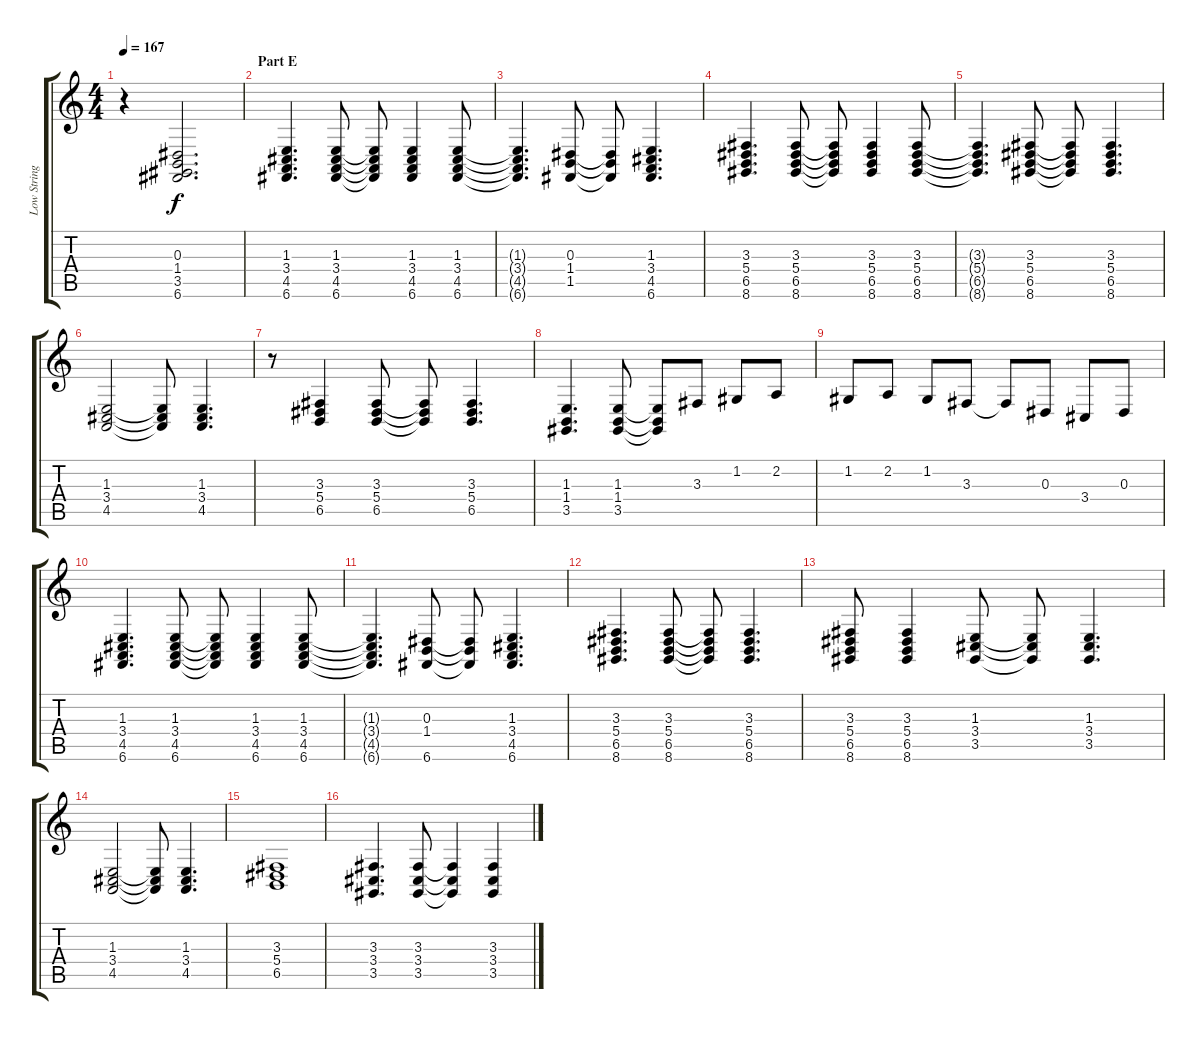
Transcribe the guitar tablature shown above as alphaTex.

\track ("Low Strings" "Low String") {mute instrument stringensemble1}
\staff {score tabs}
\tuning (C4 G3 Eb3 Bb2 F2 C2) {hide}
\ts (4 4)
\tempo 167
\clef g2
\ks c
r.4{dy f} (0.3 1.4 3.5 6.6).2{d} |
\section ("" "Part E")
(1.3 3.4 4.5 6.6).4{d} (1.3 3.4 4.5 6.6).8 (1.3{t} 3.4{t} 4.5{t} 6.6{t}).8 (1.3 3.4 4.5 6.6).4 (1.3 3.4 4.5 6.6).8 |
(1.3{t} 3.4{t} 4.5{t} 6.6{t}).4{d} (0.3 1.4 1.5).8 (0.3{t} 1.4{t} 1.5{t}).8 (1.3 3.4 4.5 6.6).4{d} |
(3.3 5.4 6.5 8.6).4{d} (3.3 5.4 6.5 8.6).8 (3.3{t} 5.4{t} 6.5{t} 8.6{t}).8 (3.3 5.4 6.5 8.6).4 (3.3 5.4 6.5 8.6).8 |
(3.3{t} 5.4{t} 6.5{t} 8.6{t}).4{d} (3.3 5.4 6.5 8.6).8 (3.3{t} 5.4{t} 6.5{t} 8.6{t}).8 (3.3 5.4 6.5 8.6).4{d} |
(1.3 3.4 4.5).2 (1.3{t} 3.4{t} 4.5{t}).8 (1.3 3.4 4.5).4{d} |
r.8 (3.3 5.4 6.5).4 (3.3 5.4 6.5).8 (3.3{t} 5.4{t} 6.5{t}).8 (3.3 5.4 6.5).4{d} |
(1.3 1.4 3.5).4{d} (1.3 1.4 3.5).8 (1.3{t} 1.4{t} 3.5{t}).8 3.3.8 1.2.8 2.2.8 |
1.2.8 2.2.8 1.2.8 3.3.8 3.3{t}.8 0.3.8 3.4.8 0.3.8 |
(1.3 3.4 4.5 6.6).4{d} (1.3 3.4 4.5 6.6).8 (1.3{t} 3.4{t} 4.5{t} 6.6{t}).8 (1.3 3.4 4.5 6.6).4 (1.3 3.4 4.5 6.6).8 |
(1.3{t} 3.4{t} 4.5{t} 6.6{t}).4{d} (0.3 1.4 6.6).8 (0.3{t} 1.4{t} 6.6{t}).8 (1.3 3.4 4.5 6.6).4{d} |
(3.3 5.4 6.5 8.6).4{d} (3.3 5.4 6.5 8.6).8 (3.3{t} 5.4{t} 6.5{t} 8.6{t}).8 (3.3 5.4 6.5 8.6).4{d} |
(3.3 5.4 6.5 8.6).8 (3.3 5.4 6.5 8.6).4 (1.3 3.4 3.5).8 (1.3{t} 3.4{t} 3.5{t}).8 (1.3 3.4 3.5).4{d} |
(1.3 3.4 4.5).2 (1.3{t} 3.4{t} 4.5{t}).8 (1.3 3.4 4.5).4{d} |
(3.3 5.4 6.5).1 |
(3.3 3.4 3.5).4{d} (3.3 3.4 3.5).8 (3.3{t} 3.4{t} 3.5{t}).4 (3.3 3.4 3.5).4
